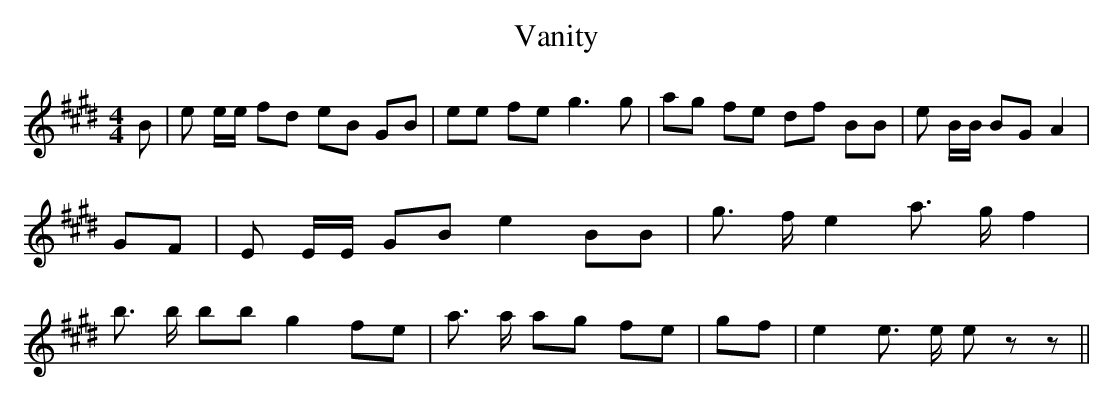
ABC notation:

X:1
T:Vanity
M:4/4
L:1/8
K:E
 B| e e/2e/2 fd eB GB| ee fe g3 g| ag fe df BB| e B/2B/2 BG A2|G-F|\
 E E/2E/2 GB e2 BB| g3/2 f/2 e2 a3/2 g/2 f2| b3/2 b/2 bb g2 fe| a3/2 a/2 ag fe|\
 gf| e2 e3/2 e/2 e z z||
